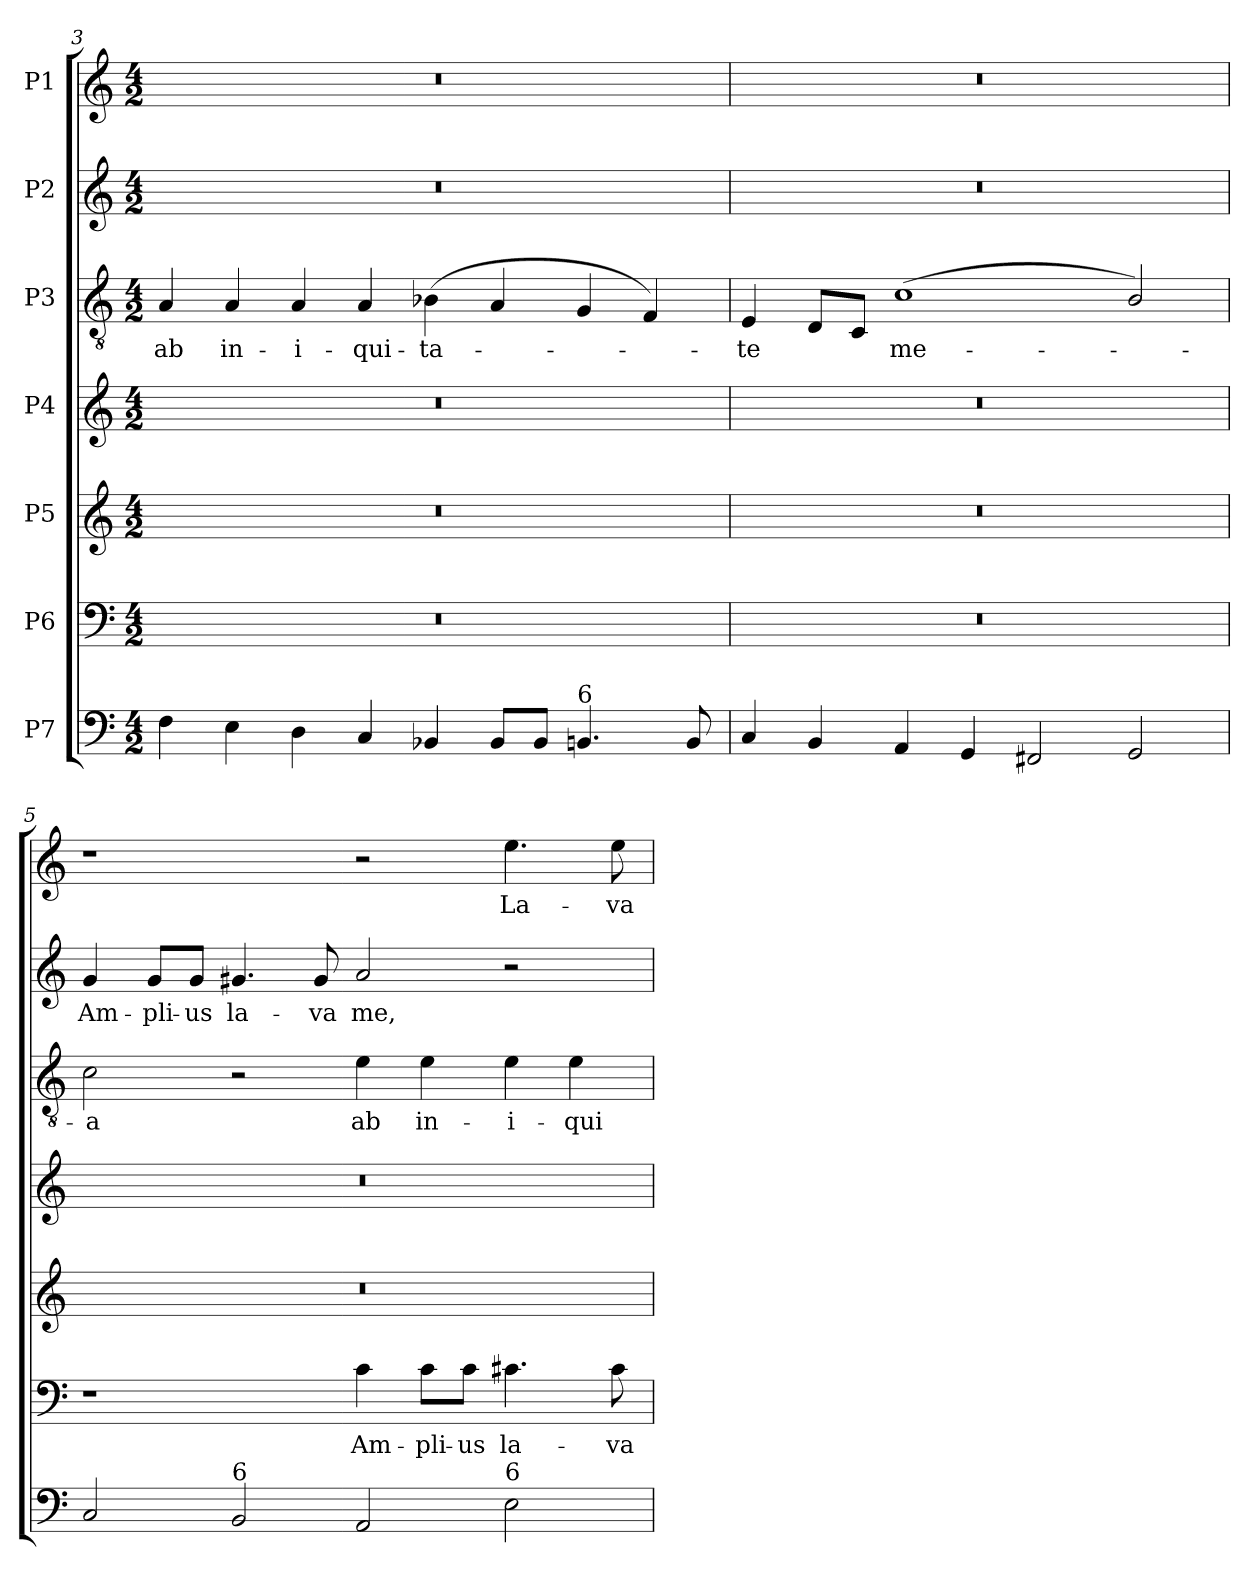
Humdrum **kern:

**kern	**kern	**text	**kern	**kern	**kern	**text	**kern	**text	**kern	**text
*part7	*part6	*part6	*part5	*part4	*part3	*part3	*part2	*part2	*part1	*part1
*staff7	*staff6	*staff6	*staff5	*staff4	*staff3	*staff3	*staff2	*staff2	*staff1	*staff1
*I"P7	*I"P6	*	*I"P5	*I"P4	*I"P3	*	*I"P2	*	*I"P1	*
!!LO:LB:g=z
*clefF4	*clefF4	*	*clefG2	*clefG2	*clefGv2	*	*clefG2	*	*clefG2	*
*	*	*	*	*	*ITrd7c12	*	*	*	*	*
*k[]	*k[]	*	*k[]	*k[]	*k[]	*	*k[]	*	*k[]	*
*C:	*C:	*	*C:	*C:	*C:	*	*C:	*	*C:	*
*M4/2	*M4/2	*	*M4/2	*M4/2	*M4/2	*	*M4/2	*	*M4/2	*
=3	=3	=3	=3	=3	=3	=3	=3	=3	=3	=3
!	!LO:N:vis=1	!	!LO:N:vis=1	!LO:N:vis=1	!	!	!	!	!	!
!	!	!	!	!	!	!LO:LY:b:color=#000000	!LO:N:vis=1	!	!LO:N:vis=1	!
4Fi\	0r	.	0r	0r	4AAi/	ab	0r	.	0r	.
!	!	!	!	!	!	!LO:LY:b:color=#000000	!	!	!	!
4Ei\	.	.	.	.	4AAi/	in-	.	.	.	.
!	!	!	!	!	!	!LO:LY:b:color=#000000	!	!	!	!
4Di\	.	.	.	.	4AAi/	-i-	.	.	.	.
!	!	!	!	!	!	!LO:LY:b:color=#000000	!	!	!	!
4Ci/	.	.	.	.	4AAi/	-qui-	.	.	.	.
!	!	!	!	!	!	!LO:LY:b:color=#000000	!	!	!	!
4BB-Xi/	.	.	.	.	(4BB-Xi\	-ta-	.	.	.	.
8BB-i/L	.	.	.	.	4AAi/	.	.	.	.	.
8BB-i/J	.	.	.	.	.	.	.	.	.	.
!LO:TX:a:t=6	!	!	!	!	!	!	!	!	!	!
4.BBni/	.	.	.	.	4GGi/	.	.	.	.	.
.	.	.	.	.	4FFi/)	.	.	.	.	.
8BBi/	.	.	.	.	.	.	.	.	.	.
=4	=4	=4	=4	=4	=4	=4	=4	=4	=4	=4
!	!LO:N:vis=1	!	!LO:N:vis=1	!LO:N:vis=1	!	!	!	!	!	!
!	!	!	!	!	!	!LO:LY:b:color=#000000	!LO:N:vis=1	!	!LO:N:vis=1	!
4Ci/	0r	.	0r	0r	4EEi/	-te	0r	.	0r	.
4BBi/	.	.	.	.	8DDi/L	.	.	.	.	.
.	.	.	.	.	8CCi/J	.	.	.	.	.
!	!	!	!	!	!	!LO:LY:b:color=#000000	!	!	!	!
4AAi/	.	.	.	.	(1Ci	me-	.	.	.	.
4GGi/	.	.	.	.	.	.	.	.	.	.
2FF#Xi/	.	.	.	.	.	.	.	.	.	.
2GGi/	.	.	.	.	2BBi/)	.	.	.	.	.
!!LO:PB:g=z
=5	=5	=5	=5	=5	=5	=5	=5	=5	=5	=5
!	!	!	!LO:N:vis=1	!LO:N:vis=1	!	!	!	!	!	!
!	!	!	!	!	!	!LO:LY:b:color=#000000	!	!	!	!
!	!	!	!	!	!	!	!	!LO:LY:b:color=#000000	!	!
2Ci/	1r	.	0r	0r	2Ci\	-a	4gi/	Am-	1r	.
!	!	!	!	!	!	!	!	!LO:LY:b:color=#000000	!	!
.	.	.	.	.	.	.	8gi/L	-pli-	.	.
!	!	!	!	!	!	!	!	!LO:LY:b:color=#000000	!	!
.	.	.	.	.	.	.	8gi/J	-us	.	.
!LO:TX:a:t=6	!	!	!	!	!	!	!	!	!	!
!	!	!	!	!	!	!	!	!LO:LY:b:color=#000000	!	!
2BBi/	.	.	.	.	2r	.	4.g#Xi/	la-	.	.
!	!	!	!	!	!	!	!	!LO:LY:b:color=#000000	!	!
.	.	.	.	.	.	.	8g#i/	-va	.	.
!	!	!LO:LY:b:color=#000000	!	!	!	!	!	!	!	!
!	!	!	!	!	!	!LO:LY:b:color=#000000	!	!	!	!
!	!	!	!	!	!	!	!	!LO:LY:b:color=#000000	!	!
2AAi/	4ci\	Am-	.	.	4Ei\	ab	2ai/	me,	2r	.
!	!	!LO:LY:b:color=#000000	!	!	!	!	!	!	!	!
!	!	!	!	!	!	!LO:LY:b:color=#000000	!	!	!	!
.	8ci\L	-pli-	.	.	4Ei\	in-	.	.	.	.
!	!	!LO:LY:b:color=#000000	!	!	!	!	!	!	!	!
.	8ci\J	-us	.	.	.	.	.	.	.	.
!	!	!LO:LY:b:color=#000000	!	!	!	!	!	!	!	!
!	!	!	!	!	!	!LO:LY:b:color=#000000	!	!	!	!
!LO:TX:a:t=6	!	!	!	!	!	!	!	!	!	!
!	!	!	!	!	!	!	!	!	!	!LO:LY:b:color=#000000
2Ei\	4.c#Xi\	la-	.	.	4Ei\	-i-	2r	.	4.eei\	La-
!	!	!	!	!	!	!LO:LY:b:color=#000000	!	!	!	!
.	.	.	.	.	4Ei\	-qui-	.	.	.	.
!	!	!LO:LY:b:color=#000000	!	!	!	!	!	!	!	!
!	!	!	!	!	!	!	!	!	!	!LO:LY:b:color=#000000
.	8c#i\	-va	.	.	.	.	.	.	8eei\	-va
=	=	=	=	=	=	=	=	=	=	=
*-	*-	*-	*-	*-	*-	*-	*-	*-	*-	*-
